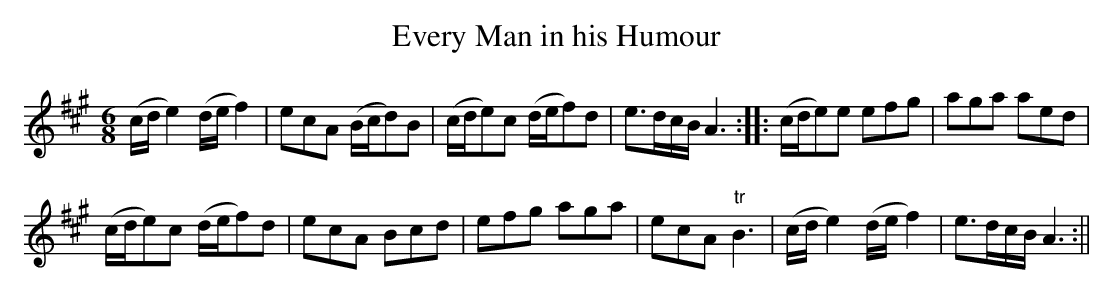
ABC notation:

X:1
T:Every Man in his Humour
M:6/8
L:1/8
K:A
(c/d/e2) (d/e/f2)|ecA (B/c/d)B|(c/d/e)c (d/e/f)d|e>dc/B/ A3::(c/d/e)e efg|aga aed|
(c/d/e)c (d/e/f)d|ecA Bcd|efg aga|ecA "tr"B3|(c/d/e2) (d/e/f2)|e>dc/B/ A3:||
